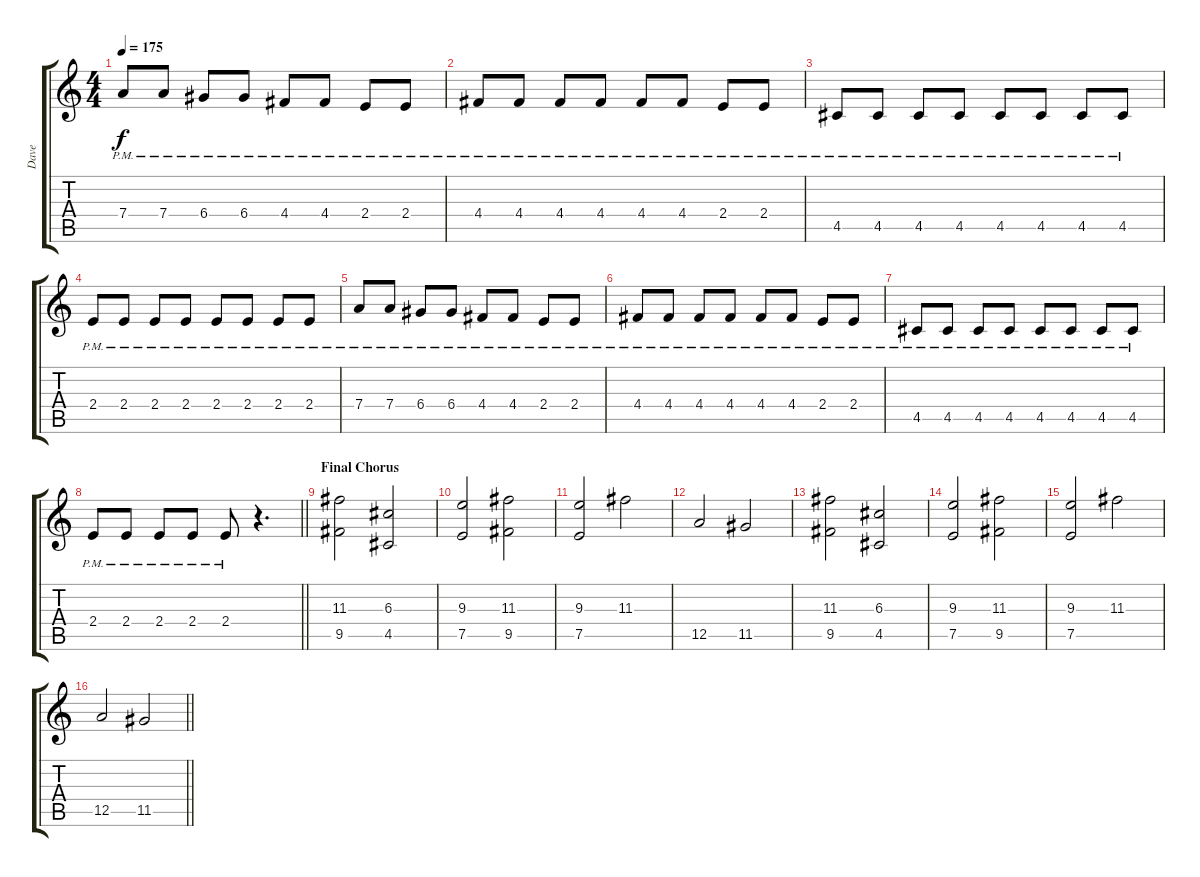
\track ("Dave" "Dave") {instrument distortionguitar}
\staff {score tabs}
\tuning (E4 B3 G3 D3 A2 D2) {hide}
\ts (4 4)
\tempo 175
\clef g2
\ks c
7.4{pm}.8{dy f} 7.4{pm}.8 6.4{pm}.8 6.4{pm}.8 4.4{pm}.8 4.4{pm}.8 2.4{pm}.8 2.4{pm}.8 |
4.4{pm}.8 4.4{pm}.8 4.4{pm}.8 4.4{pm}.8 4.4{pm}.8 4.4{pm}.8 2.4{pm}.8 2.4{pm}.8 |
4.5{pm}.8 4.5{pm}.8 4.5{pm}.8 4.5{pm}.8 4.5{pm}.8 4.5{pm}.8 4.5{pm}.8 4.5{pm}.8 |
2.4{pm}.8 2.4{pm}.8 2.4{pm}.8 2.4{pm}.8 2.4{pm}.8 2.4{pm}.8 2.4{pm}.8 2.4{pm}.8 |
7.4{pm}.8 7.4{pm}.8 6.4{pm}.8 6.4{pm}.8 4.4{pm}.8 4.4{pm}.8 2.4{pm}.8 2.4{pm}.8 |
4.4{pm}.8 4.4{pm}.8 4.4{pm}.8 4.4{pm}.8 4.4{pm}.8 4.4{pm}.8 2.4{pm}.8 2.4{pm}.8 |
4.5{pm}.8 4.5{pm}.8 4.5{pm}.8 4.5{pm}.8 4.5{pm}.8 4.5{pm}.8 4.5{pm}.8 4.5{pm}.8 |
\barLineRight lightlight
2.4{pm}.8 2.4{pm}.8 2.4{pm}.8 2.4{pm}.8 2.4{pm}.8 r.4{d} |
\section ("" "Final Chorus")
(11.3 9.5).2{volume 11} (6.3 4.5).2 |
(9.3 7.5).2 (11.3 9.5).2 |
(9.3 7.5).2 11.3.2 |
12.5.2 11.5.2 |
(11.3 9.5).2 (6.3 4.5).2 |
(9.3 7.5).2 (11.3 9.5).2 |
(9.3 7.5).2 11.3.2 |
\barLineRight lightlight
12.5.2 11.5.2
